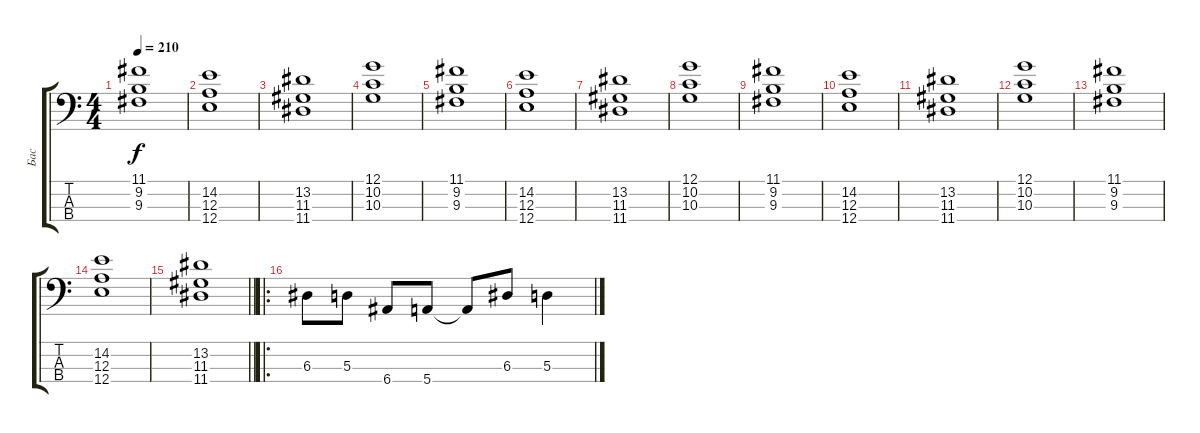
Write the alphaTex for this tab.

\track ("Бас" "Бас") {instrument electricbasspick}
\staff {score tabs}
\tuning (G2 D2 A1 E1) {hide}
\ts (4 4)
\tempo 210
\clef f4
\ks c
(11.1 9.2 9.3).1{dy f} |
(14.2 12.3 12.4).1 |
(13.2 11.3 11.4).1 |
(12.1 10.2 10.3).1 |
(11.1 9.2 9.3).1 |
(14.2 12.3 12.4).1 |
(13.2 11.3 11.4).1 |
(12.1 10.2 10.3).1 |
(11.1 9.2 9.3).1 |
(14.2 12.3 12.4).1 |
(13.2 11.3 11.4).1 |
(12.1 10.2 10.3).1 |
(11.1 9.2 9.3).1 |
(14.2 12.3 12.4).1 |
\barLineRight lightlight
(13.2 11.3 11.4).1 |
\ro
6.3.8 5.3.8 6.4.8 5.4.8 5.4{t}.8 6.3.8 5.3.4
